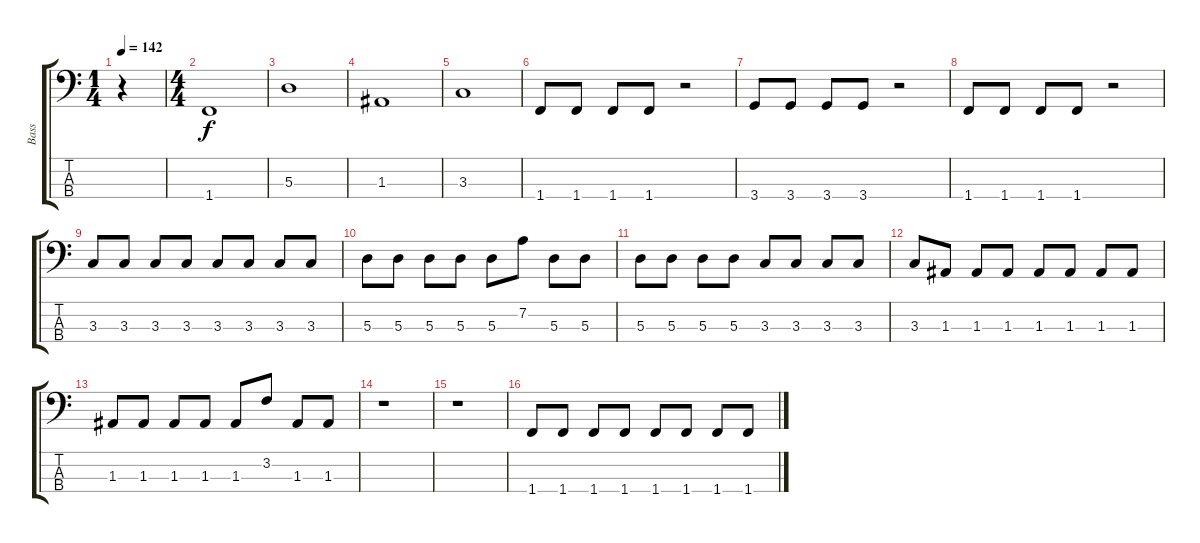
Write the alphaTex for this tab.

\track ("Bass" "Bass") {instrument electricbasspick}
\staff {score tabs}
\tuning (G2 D2 A1 E1) {hide}
\ts (1 4)
\tempo 142
\clef f4
\ks c
r.4{dy f instrument electricbasspick} |
\ts (4 4)
1.4.1 |
5.3.1 |
1.3.1 |
3.3.1 |
1.4.8 1.4.8 1.4.8 1.4.8 r.2 |
3.4.8 3.4.8 3.4.8 3.4.8 r.2 |
1.4.8 1.4.8 1.4.8 1.4.8 r.2 |
3.3.8 3.3.8 3.3.8 3.3.8 3.3.8 3.3.8 3.3.8 3.3.8 |
5.3.8 5.3.8 5.3.8 5.3.8 5.3.8 7.2.8 5.3.8 5.3.8 |
5.3.8 5.3.8 5.3.8 5.3.8 3.3.8 3.3.8 3.3.8 3.3.8 |
3.3.8 1.3.8 1.3.8 1.3.8 1.3.8 1.3.8 1.3.8 1.3.8 |
1.3.8 1.3.8 1.3.8 1.3.8 1.3.8 3.2.8 1.3.8 1.3.8 |
r.1 |
r.1 |
1.4.8 1.4.8 1.4.8 1.4.8 1.4.8 1.4.8 1.4.8 1.4.8
